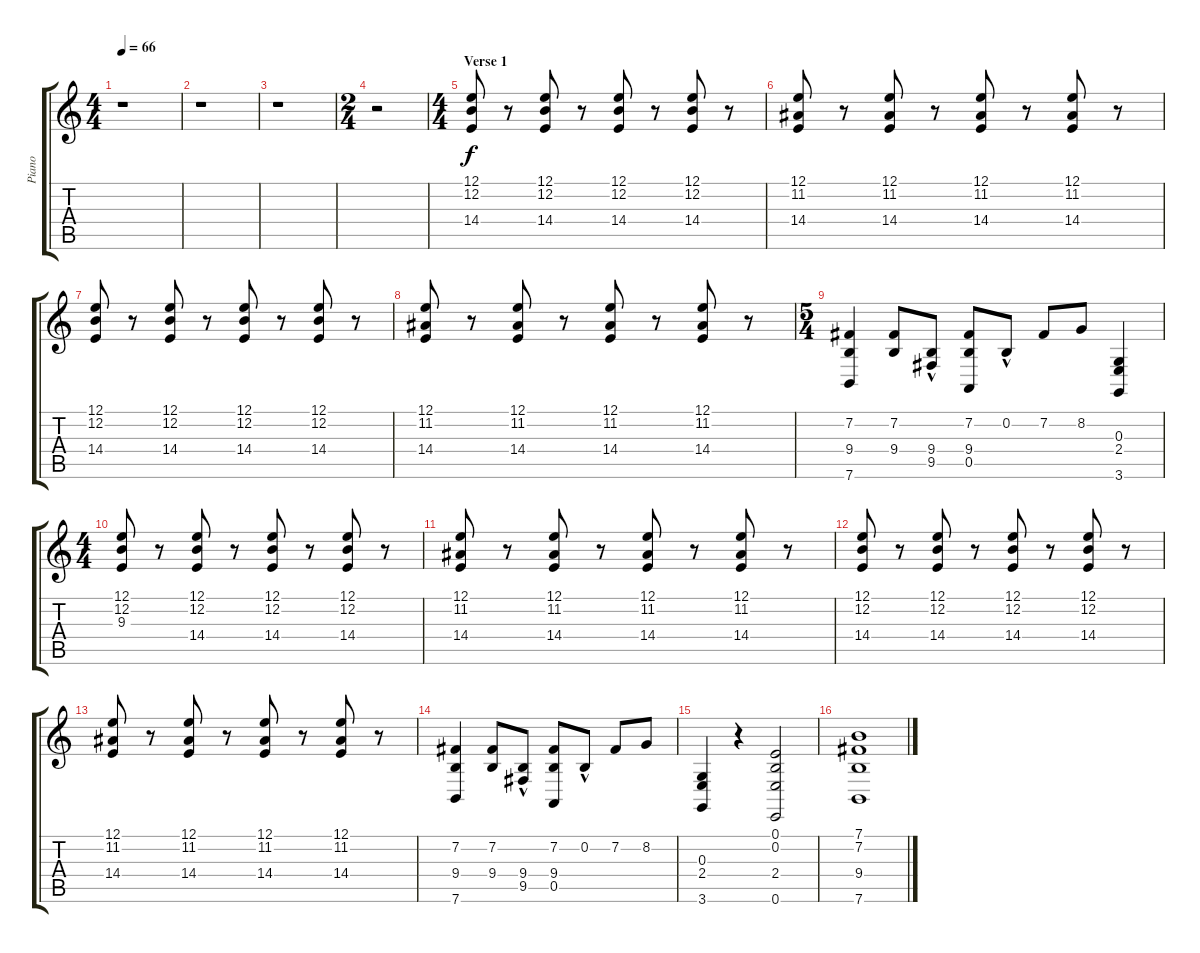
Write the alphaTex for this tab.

\track (" Piano" " Piano") {instrument brightacousticpiano}
\staff {score tabs}
\tuning (E4 B3 G3 D3 A2 E2) {hide}
\ts (4 4)
\tempo 66
\clef g2
\ks c
r.1{dy mp} |
r.1 |
r.1 |
\ts (2 4)
r.2 |
\ts (4 4)
\section ("" "Verse 1")
(12.1 12.2 14.4).8{dy f volume 11} r.8 (12.1 12.2 14.4).8 r.8 (12.1 12.2 14.4).8 r.8 (12.1 12.2 14.4).8 r.8 |
(12.1 11.2 14.4).8 r.8 (12.1 11.2 14.4).8 r.8 (12.1 11.2 14.4).8 r.8 (12.1 11.2 14.4).8 r.8 |
(12.1 12.2 14.4).8 r.8 (12.1 12.2 14.4).8 r.8 (12.1 12.2 14.4).8 r.8 (12.1 12.2 14.4).8 r.8 |
(12.1 11.2 14.4).8 r.8 (12.1 11.2 14.4).8 r.8 (12.1 11.2 14.4).8 r.8 (12.1 11.2 14.4).8 r.8 |
\ts (5 4)
(7.2 9.4 7.6).4 (7.2 9.4).8 (9.4 9.5{hac}).8 (7.2 9.4 0.5).8 0.2{hac}.8 7.2.8 8.2.8 (0.3 2.4 3.6).4 |
\ts (4 4)
(12.1 12.2 9.3).8 r.8 (12.1 12.2 14.4).8 r.8 (12.1 12.2 14.4).8 r.8 (12.1 12.2 14.4).8 r.8 |
(12.1 11.2 14.4).8 r.8 (12.1 11.2 14.4).8 r.8 (12.1 11.2 14.4).8 r.8 (12.1 11.2 14.4).8 r.8 |
(12.1 12.2 14.4).8 r.8 (12.1 12.2 14.4).8 r.8 (12.1 12.2 14.4).8 r.8 (12.1 12.2 14.4).8 r.8 |
(12.1 11.2 14.4).8 r.8 (12.1 11.2 14.4).8 r.8 (12.1 11.2 14.4).8 r.8 (12.1 11.2 14.4).8 r.8 |
(7.2 9.4 7.6).4 (7.2 9.4).8 (9.4 9.5{hac}).8 (7.2 9.4 0.5).8 0.2{hac}.8 7.2.8 8.2.8 |
(0.3 2.4 3.6).4 r.4 (0.1 0.2 2.4 0.6).2 |
(7.1 7.2 9.4 7.6).1
